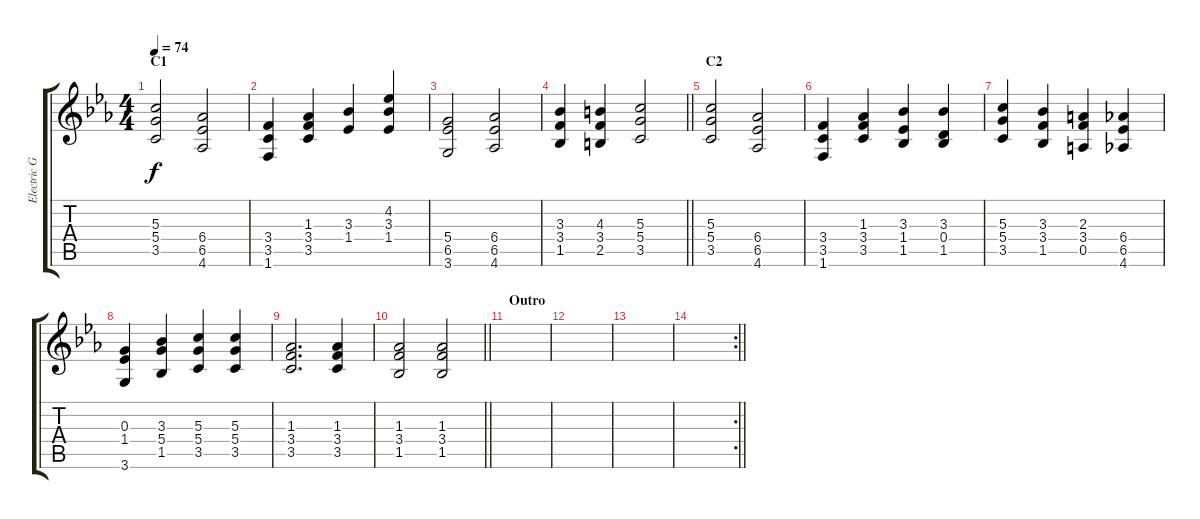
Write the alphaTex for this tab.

\track ("Electric Guitar" "Electric G") {instrument distortionguitar}
\staff {score tabs}
\tuning (E4 B3 G3 D3 A2 E2) {hide}
\ts (4 4)
\section ("" "C1")
\tempo 74
\clef g2
\ks eb
(5.3 5.4 3.5).2{dy f} (6.4 6.5 4.6).2 |
(3.4 3.5 1.6).4 (1.3 3.4 3.5).4 (3.3 1.4).4 (4.2 3.3 1.4).4 |
(5.4 6.5 3.6).2 (6.4 6.5 4.6).2 |
\barLineRight lightlight
(3.3 3.4 1.5).4 (4.3 3.4 2.5).4 (5.3 5.4 3.5).2 |
\section ("" "C2")
(5.3 5.4 3.5).2 (6.4 6.5 4.6).2 |
(3.4 3.5 1.6).4 (1.3 3.4 3.5).4 (3.3 1.4 1.5).4 (3.3 0.4 1.5).4 |
(5.3 5.4 3.5).4 (3.3 3.4 1.5).4 (2.3 3.4 0.5).4 (6.4 6.5 4.6).4 |
(0.3 1.4 3.6).4 (3.3 5.4 1.5).4 (5.3 5.4 3.5).4 (5.3 5.4 3.5).4 |
(1.3 3.4 3.5).2{d} (1.3 3.4 3.5).4 |
\barLineRight lightlight
(1.3 3.4 1.5).2 (1.3 3.4 1.5).2 |
\section ("" "Outro")
|
|
|
\rc 2
\barLineRight lightlight
